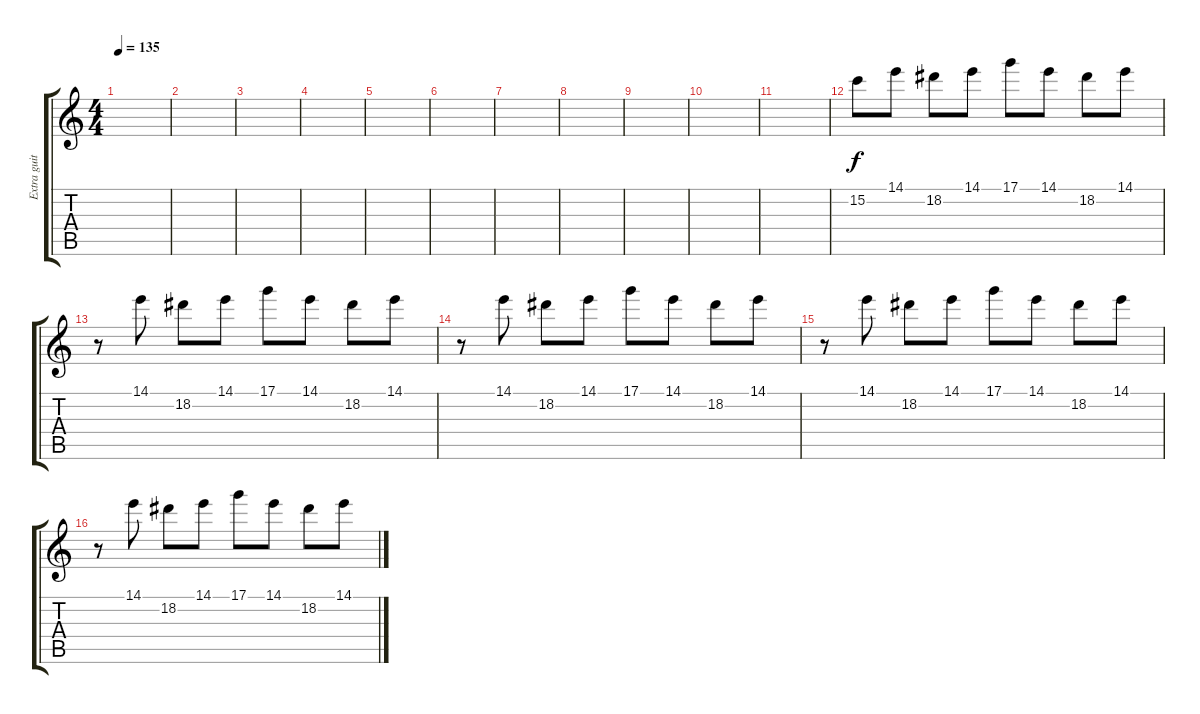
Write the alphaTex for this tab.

\track ("Extra guitar\\effects" "Extra guit") {instrument distortionguitar}
\staff {score tabs}
\tuning (D4 A3 F3 C3 G2 C2) {hide}
\ts (4 4)
\tempo 135
\clef g2
\ks c
|
|
|
|
|
|
|
|
|
|
|
15.2.8 14.1.8 18.2.8 14.1.8 17.1.8 14.1.8 18.2.8 14.1.8 |
r.8 14.1.8 18.2.8 14.1.8 17.1.8 14.1.8 18.2.8 14.1.8 |
r.8 14.1.8 18.2.8 14.1.8 17.1.8 14.1.8 18.2.8 14.1.8 |
r.8 14.1.8 18.2.8 14.1.8 17.1.8 14.1.8 18.2.8 14.1.8 |
r.8 14.1.8 18.2.8 14.1.8 17.1.8 14.1.8 18.2.8 14.1.8
